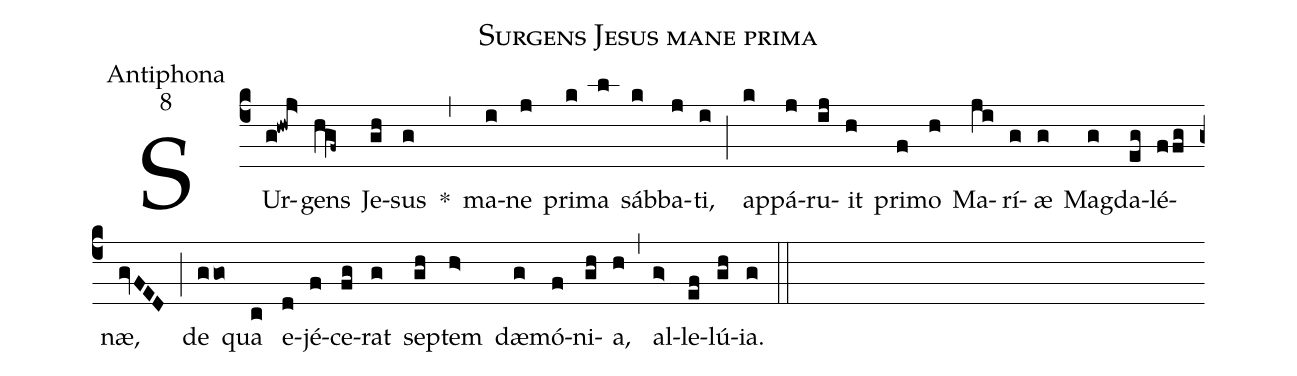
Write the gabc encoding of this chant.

name:Surgens Jesus mane prima;
office-part:Antiphona;
mode:8;
%%
(c4)
SUr(g!hwj>)gens(hV!gf~) Je(gh)sus(g) *(,)
ma(i)ne(j) pri(k)ma(l) sáb(k)ba(j)ti,(i) (;)
ap(k)pá(j)ru(ij)it(h) pri(f)mo(h) Ma(ji)rí(g)æ(g) Mag(g)da(eg)lé(ffg)næ,(gvFED) (;)
de(ggo) qua(c) e(d)jé(f)ce(fg)rat(g) sep(gh)tem(h>) dæ(g)mó(f)ni(gh)a,(h) (,)
al(g>)le(ef)lú(gh)ia.(g) (::)
